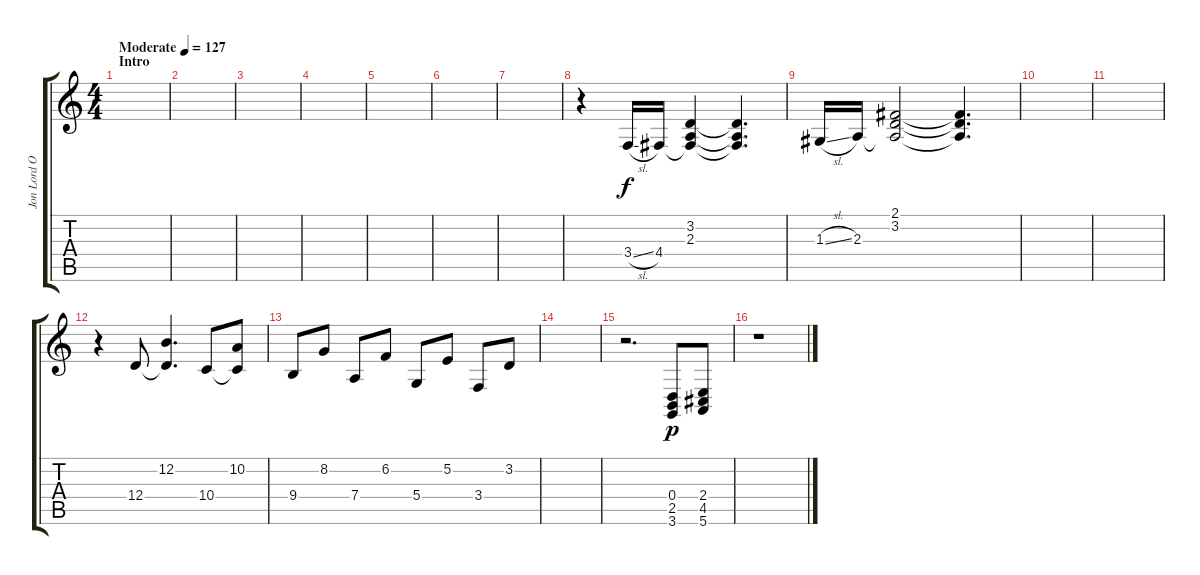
\track ("Jon Lord Organ" "Jon Lord O") {instrument rockorgan}
\staff {score tabs}
\tuning (E4 B3 G3 D3 A2 E2) {hide}
\ts (4 4)
\section ("" "Intro")
\tempo (127 "Moderate")
\clef g2
\ks c
|
|
|
|
|
|
|
r.4 3.4{sl}.16 4.4.16 (3.2 2.3 4.4{t}).4 (3.2{t} 2.3{t} 4.4{t}).4{d} |
1.3{sl}.16 2.3.16 (2.1 3.2 2.3{t}).2 (2.1{t} 3.2{t} 2.3{t}).4{d} |
|
|
r.4 12.4.8 (12.2 12.4{t}).4{d} 10.4.8 (10.2 10.4{t}).8 |
9.4.8 8.2.8 7.4.8 6.2.8 5.4.8 5.2.8 3.4.8 3.2.8 |
|
r.2{d} (0.4 2.5 3.6).8{dy p} (2.4 4.5 5.6).8 |
r.1
